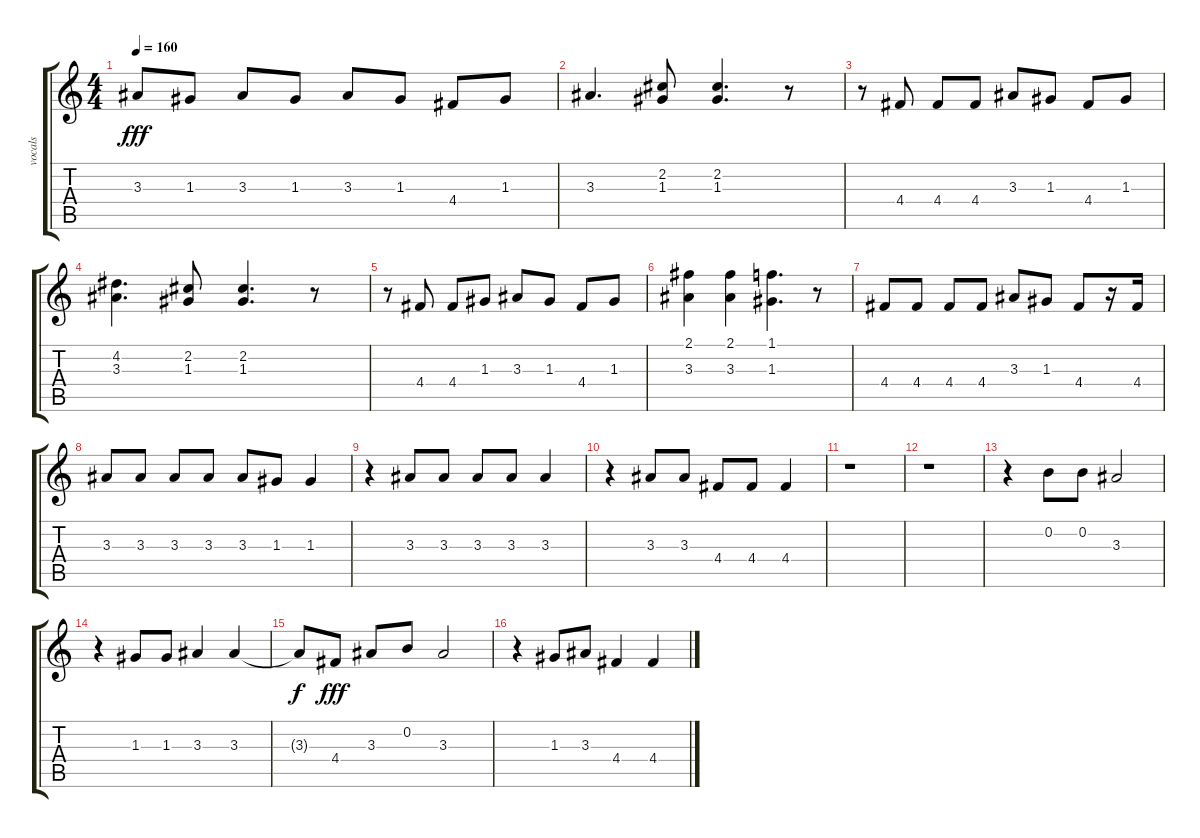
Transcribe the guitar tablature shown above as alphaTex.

\track ("vocals" "vocals") {instrument acousticguitarsteel}
\staff {score tabs}
\tuning (E4 B3 G3 D3 A2 E2) {hide}
\ts (4 4)
\tempo 160
\clef g2
\ks c
3.3.8{dy fff} 1.3.8 3.3.8 1.3.8 3.3.8 1.3.8 4.4.8 1.3.8 |
3.3.4{d} (2.2 1.3).8 (2.2 1.3).4{d} r.8 |
r.8 4.4.8 4.4.8 4.4.8 3.3.8 1.3.8 4.4.8 1.3.8 |
(4.2 3.3).4{d} (2.2 1.3).8 (2.2 1.3).4{d} r.8 |
r.8 4.4.8 4.4.8 1.3.8 3.3.8 1.3.8 4.4.8 1.3.8 |
(2.1 3.3).4 (2.1 3.3).4 (1.1 1.3).4{d} r.8 |
4.4.8 4.4.8 4.4.8 4.4.8 3.3.8 1.3.8 4.4.8 r.16 4.4.16 |
3.3.8 3.3.8 3.3.8 3.3.8 3.3.8 1.3.8 1.3.4 |
r.4 3.3.8 3.3.8 3.3.8 3.3.8 3.3.4 |
r.4 3.3.8 3.3.8 4.4.8 4.4.8 4.4.4 |
r.1 |
r.1 |
r.4 0.2.8 0.2.8 3.3.2 |
r.4 1.3.8 1.3.8 3.3.4 3.3.4 |
3.3{t}.8{dy f} 4.4.8{dy fff} 3.3.8 0.2.8 3.3.2 |
r.4 1.3.8 3.3.8 4.4.4 4.4.4
